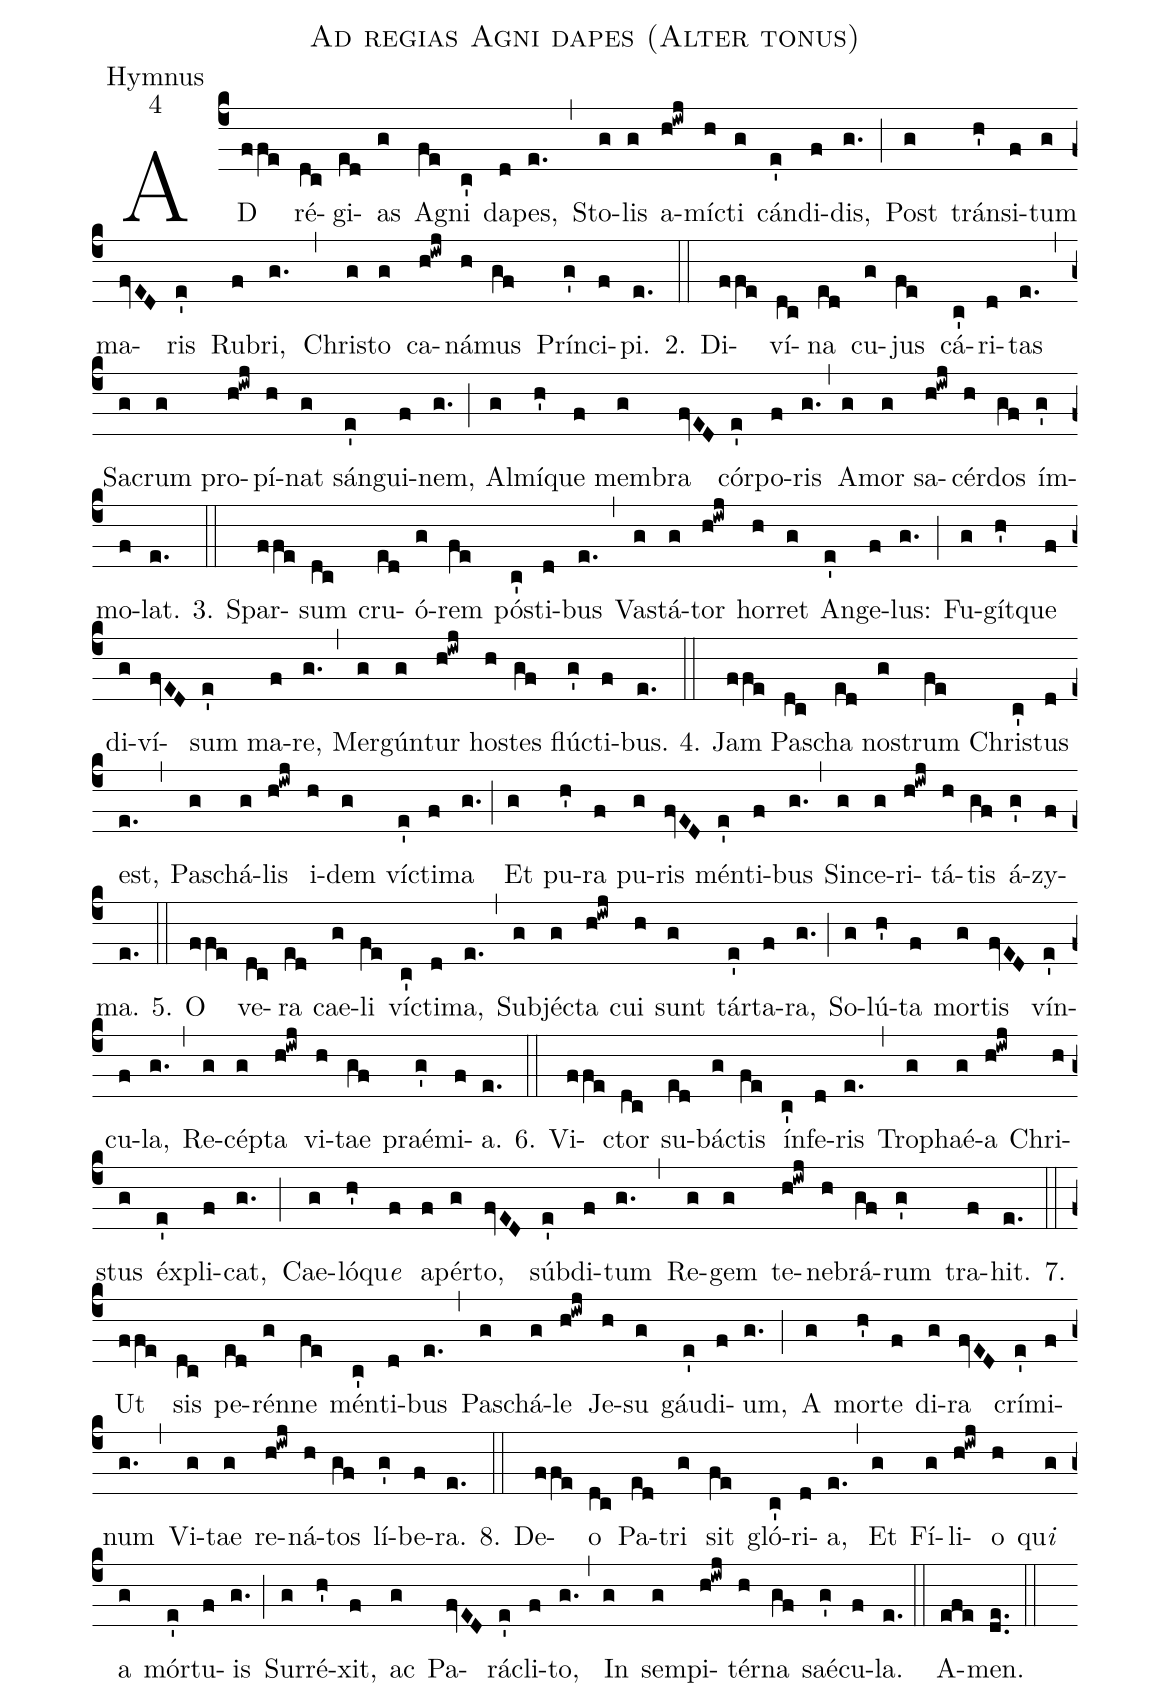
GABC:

name:Ad regias Agni dapes (Alter tonus);
office-part:Hymnus;
mode:4;
%%
(c4) AD(ffe) ré(dc)gi(ed)as(g) A(fe)gni(c') da(d)pes,(e.) (,) Sto(g)lis(g) a(h!iwj)mí(h)cti(g) cán(e')di(f)dis,(g.) (;) Post(g) trán(h')si(f)tum(g) ma(fvED)ris(e') Ru(f)bri,(g.) (,) Chri(g)sto(g) ca(h!iwj)ná(h)mus(gf) Prín(g')ci(f)pi.(e.) 2.(::) Di(ffe)ví(dc)na(ed) cu(g)jus(fe) cá(c')ri(d)tas(e.) (,) Sa(g)crum(g) pro(h!iwj)pí(h)nat(g) sán(e')gui(f)nem,(g.) (;) Al(g)mí(h')que(f) mem(g)bra(fvED) cór(e')po(f)ris(g.) (,) A(g)mor(g) sa(h!iwj)cér(h)dos(gf) ím(g')mo(f)lat.(e.) 3.(::) Spar(ffe)sum(dc) cru(ed)ó(g)rem(fe) pó(c')sti(d)bus(e.) (,) Va(g)stá(g)tor(h!iwj) hor(h)ret(g) An(e')ge(f)lus:(g.) (;) Fu(g)gí(h')tque(f) di(g)ví(fvED)sum(e') ma(f)re,(g.) (,) Mer(g)gún(g)tur(h!iwj) ho(h)stes(gf) flú(g')cti(f)bus.(e.) 4.(::) Jam(ffe) Pa(dc)scha(ed) no(g)strum(fe) Chri(c')stus(d) est,(e.) (,) Pa(g)schá(g)lis(h!iwj) i(h)dem(g) ví(e')cti(f)ma(g.) (;) Et(g) pu(h')ra(f) pu(g)ris(fvED) mén(e')ti(f)bus(g.) (,) Sin(g)ce(g)ri(h!iwj)tá(h)tis(gf) á(g')zy(f)ma.(e.) 5.(::) O(ffe) ve(dc)ra(ed) cae(g)li(fe) ví(c')cti(d)ma,(e.) (,) Sub(g)jé(g)cta(h!iwj) cui(h) sunt(g) tár(e')ta(f)ra,(g.) (;) So(g)lú(h')ta(f) mor(g)tis(fvED) vín(e')cu(f)la,(g.) (,) Re(g)cép(g)ta(h!iwj) vi(h)tae(gf) praé(g')mi(f)a.(e.) 6.(::) Vi(ffe)ctor(dc) su(ed)bá(g)ctis(fe) ín(c')fe(d)ris(e.) (,) Tro(g)phaé(g)a(h!iwj) Chri(h)stus(g) éx(e')pli(f)cat,(g.) (;) Cae(g)ló(h')qu<i>e</i>(f) a(f)pér(g)to,(fvED) súb(e')di(f)tum(g.) (,) Re(g)gem(g) te(h!iwj)ne(h)brá(gf)rum(g') tra(f)hit.(e.) 7.(::) Ut(ffe) sis(dc) pe(ed)rén(g)ne(fe) mén(c')ti(d)bus(e.) (,) Pa(g)schá(g)le(h!iwj) Je(h)su(g) gáu(e')di(f)um,(g.) (;) A(g) mor(h')te(f) di(g)ra(fvED) crí(e')mi(f)num(g.) (,) Vi(g)tae(g) re(h!iwj)ná(h)tos(gf) lí(g')be(f)ra.(e.) 8.(::) De(ffe)o(dc) Pa(ed)tri(g) sit(fe) gló(c')ri(d)a,(e.) (,) Et(g) Fí(g)li(h!iwj)o(h) qu<i>i</i>(g) a(g) mór(e')tu(f)is(g.) (;) Sur(g)ré(h')xit,(f) ac(g) Pa(fvED)rá(e')cli(f)to,(g.) (,) In(g) sem(g)pi(h!iwj)tér(h)na(gf) saé(g')cu(f)la.(e.) (::) A(efe)men.(de..) (::)
